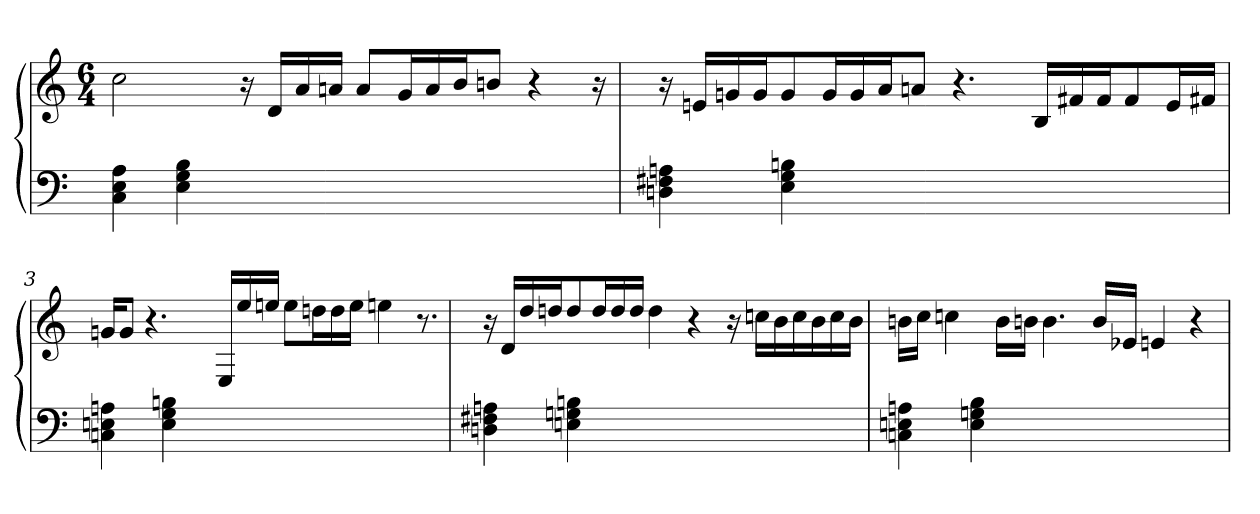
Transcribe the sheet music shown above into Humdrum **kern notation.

**kern	**kern
*part2	*part1
*staff2	*staff1
*	*M6/4
=1	=1
4A 4C 4E	2cc
4E 4G 4B	.
1ryy	16r
.	16dLL
.	16a
.	16anJJ
.	8aL
.	16gL
.	16a
.	16bJ
.	8bnJ
.	4r
.	16r
=2	=2
4Dn 4F#X 4An	16r
.	16enLL
.	16gn
.	16gJ
4E 4G 4Bn	8g
.	16gL
.	16g
1ryy	16aJ
.	8anJ
.	4.r
.	16BLL
.	16f#X
.	16f#J
.	8f#
.	16eL
.	16f#XJJ
=3	=3
4An 4Cn 4En	16gnKL
.	8gJ
.	4.r
4E 4G 4Bn	.
1ryy	.
.	16ELL
.	16ee
.	16eenJJ
.	8eeL
.	16ddnL
.	16dd
.	16eeJJ
.	4een
.	8.r
=4	=4
4Dn 4F#X 4An	16r
.	16dLL
.	16dd
.	16ddnJ
4En 4Gn 4Bn	8dd
.	16ddL
.	16dd
1ryy	16ddJJ
.	4dd
.	4r
.	16r
.	16ccnLL
.	16b
.	16cc
.	16b
.	16cc
.	16bJJ
=5	=5
4An 4Cn 4En	16bnLL
.	16ccJJ
.	4ccn
4E 4Gn 4B	.
.	16bLL
.	16bnJJ
1ryy	4.b
.	16bLL
.	16e-XJJ
.	4en
.	4r
=	=
*-	*-
